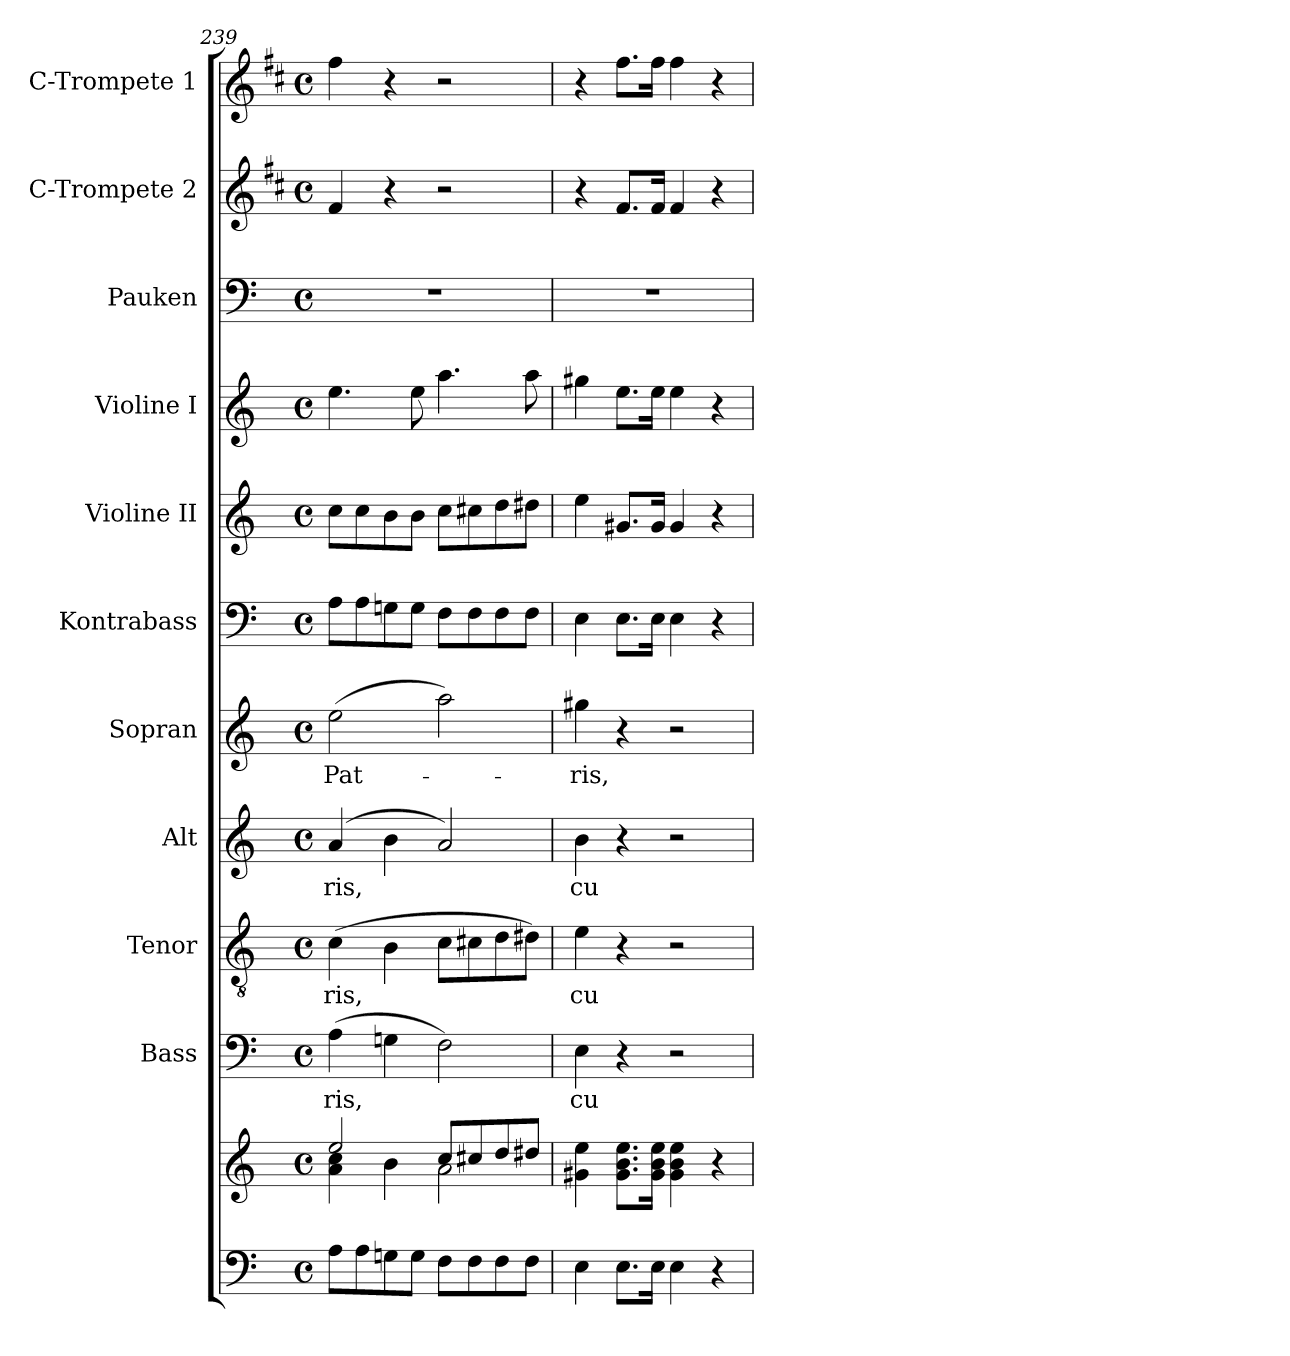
**kern	**kern	**kern	**text	**kern	**text	**kern	**text	**kern	**text	**kern	**kern	**kern	**kern	**kern	**kern
*part11	*part11	*part10	*part10	*part9	*part9	*part8	*part8	*part7	*part7	*part6	*part5	*part4	*part3	*part2	*part1
*staff12	*staff11	*staff10	*staff10	*staff9	*staff9	*staff8	*staff8	*staff7	*staff7	*staff6	*staff5	*staff4	*staff3	*staff2	*staff1
*	*	*I"Bass	*	*I"Tenor	*	*I"Alt	*	*I"Sopran	*	*I"Kontrabass	*I"Violine II	*I"Violine I	*I"Pauken	*I"C-Trompete 2	*I"C-Trompete 1
*	*	*I'B.	*	*I'T.	*	*I'A.	*	*I'S.	*	*I'Kb.	*I'Vl. II	*I'Vl. I	*I'Pk.	*I'C Trp. 2	*I'C Trp. 1
!!LO:PB:g=z
*clefF4	*clefG2	*clefF4	*	*clefGv2	*	*clefG2	*	*clefG2	*	*clefF4	*clefG2	*clefG2	*clefF4	*clefG2	*clefG2
*	*	*	*	*	*	*	*	*	*	*ITrd7c12	*	*	*	*ITrd1c2	*ITrd1c2
*k[]	*k[]	*k[]	*	*k[]	*	*k[]	*	*k[]	*	*k[]	*k[]	*k[]	*k[]	*k[]	*k[]
*C:	*C:	*C:	*	*C:	*	*C:	*	*C:	*	*C:	*C:	*C:	*C:	*C:	*C:
*M4/4	*M4/4	*M4/4	*	*M4/4	*	*M4/4	*	*M4/4	*	*M4/4	*M4/4	*M4/4	*M4/4	*M4/4	*M4/4
*met(c)	*met(c)	*met(c)	*	*met(c)	*	*met(c)	*	*met(c)	*	*met(c)	*met(c)	*met(c)	*met(c)	*met(c)	*met(c)
=239	=239	=239	=239	=239	=239	=239	=239	=239	=239	=239	=239	=239	=239	=239	=239
*	*^	*	*	*	*	*	*	*	*	*	*	*	*	*	*
!	!	!	!	!LO:LY:b	!	!LO:LY:b	!	!LO:LY:b	!	!LO:LY:b	!	!	!	!	!	!
8A\L	2ee/	4a\ 4cc\	(>4A\	-ris,	(>4c\	-ris,	(4a/	-ris,	(>2ee\	Pat-	8AA\L	8cc\L	4.ee\	1r	4e/	4ee\
8A\	.	.	.	.	.	.	.	.	.	.	8AA\	8cc\	.	.	.	.
8Gn\	.	4b\	4Gn\	.	4B\	.	4b\	.	.	.	8GGn\	8b\	.	.	4r	4r
8G\J	.	.	.	.	.	.	.	.	.	.	8GG\J	8b\J	8ee\	.	.	.
8F\L	8cc/L	2a\	2F\)	.	8c\L	.	2a/)	.	2aa\)	.	8FF\L	8cc\L	4.aa\	.	2r	2r
8F\	8cc#X/	.	.	.	8c#X\	.	.	.	.	.	8FF\	8cc#X\	.	.	.	.
8F\	8dd/	.	.	.	8d\	.	.	.	.	.	8FF\	8dd\	.	.	.	.
8F\J	8dd#X/J	.	.	.	8d#X\J)	.	.	.	.	.	8FF\J	8dd#X\J	8aa\	.	.	.
*	*v	*v	*	*	*	*	*	*	*	*	*	*	*	*	*	*
=240	=240	=240	=240	=240	=240	=240	=240	=240	=240	=240	=240	=240	=240	=240	=240
!	!	!	!LO:LY:b	!	!LO:LY:b	!	!LO:LY:b	!	!LO:LY:b	!	!	!	!	!	!
4E\	4g#X\ 4ee\	4E\	cu-	4e\	cu-	4b\	cu-	4gg#X\	-ris,	4EE\	4ee\	4gg#X\	1r	4r	4r
8.E\L	8.g#\ 8.b\ 8.ee\L	4r	.	4r	.	4r	.	4r	.	8.EE\L	8.g#X/L	8.ee\L	.	8.e/L	8.ee\L
16E\Jk	16g#\ 16b\ 16ee\Jk	.	.	.	.	.	.	.	.	16EE\Jk	16g#/Jk	16ee\Jk	.	16e/Jk	16ee\Jk
4E\	4g#\ 4b\ 4ee\	2r	.	2r	.	2r	.	2r	.	4EE\	4g#/	4ee\	.	4e/	4ee\
4r	4r	.	.	.	.	.	.	.	.	4r	4r	4r	.	4r	4r
=	=	=	=	=	=	=	=	=	=	=	=	=	=	=	=
*-	*-	*-	*-	*-	*-	*-	*-	*-	*-	*-	*-	*-	*-	*-	*-
